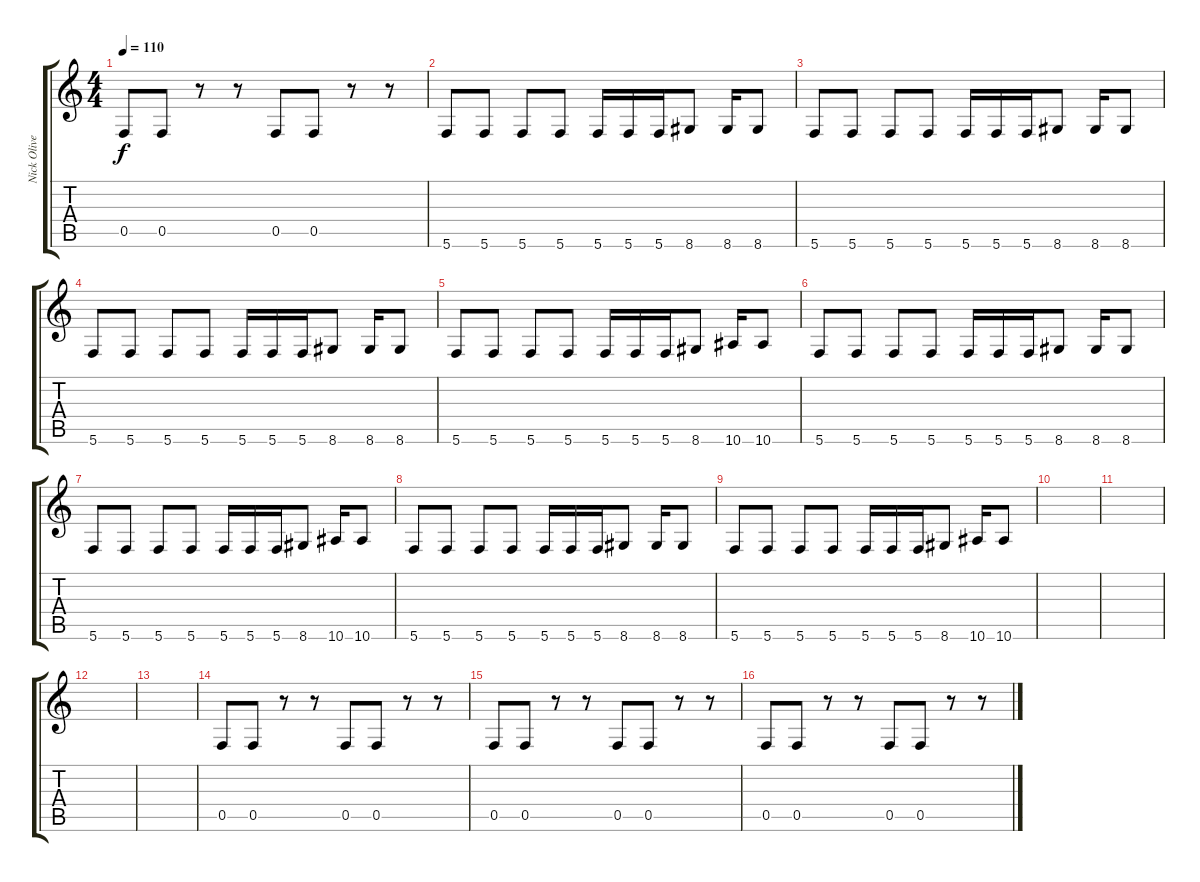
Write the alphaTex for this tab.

\track ("Nick Oliveri" "Nick Olive") {instrument fretlessbass}
\staff {score tabs}
\tuning (C4 G3 Eb3 Bb2 F2 C2) {hide}
\ts (4 4)
\tempo 110
\clef g2
\ks c
0.5.8{dy f} 0.5.8 r.8 r.8 0.5.8 0.5.8 r.8 r.8 |
5.6.8 5.6.8 5.6.8 5.6.8 5.6.16 5.6.16 5.6.16 8.6.8 8.6.16 8.6.8 |
5.6.8 5.6.8 5.6.8 5.6.8 5.6.16 5.6.16 5.6.16 8.6.8 8.6.16 8.6.8 |
5.6.8 5.6.8 5.6.8 5.6.8 5.6.16 5.6.16 5.6.16 8.6.8 8.6.16 8.6.8 |
5.6.8 5.6.8 5.6.8 5.6.8 5.6.16 5.6.16 5.6.16 8.6.8 10.6.16 10.6.8 |
5.6.8 5.6.8 5.6.8 5.6.8 5.6.16 5.6.16 5.6.16 8.6.8 8.6.16 8.6.8 |
5.6.8 5.6.8 5.6.8 5.6.8 5.6.16 5.6.16 5.6.16 8.6.8 10.6.16 10.6.8 |
5.6.8 5.6.8 5.6.8 5.6.8 5.6.16 5.6.16 5.6.16 8.6.8 8.6.16 8.6.8 |
5.6.8 5.6.8 5.6.8 5.6.8 5.6.16 5.6.16 5.6.16 8.6.8 10.6.16 10.6.8 |
|
|
|
|
0.5.8 0.5.8 r.8 r.8 0.5.8 0.5.8 r.8 r.8 |
0.5.8 0.5.8 r.8 r.8 0.5.8 0.5.8 r.8 r.8 |
0.5.8 0.5.8 r.8 r.8 0.5.8 0.5.8 r.8 r.8
